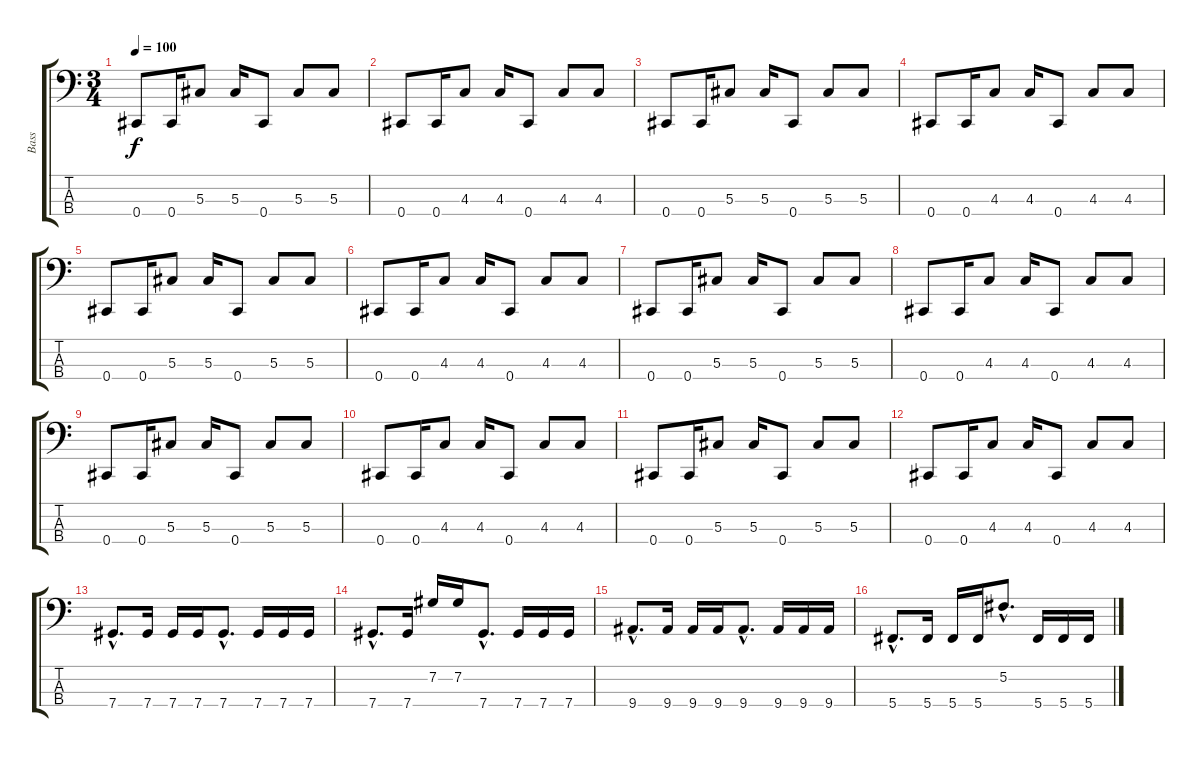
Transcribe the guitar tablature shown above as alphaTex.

\track ("Bass" "Bass") {instrument electricbasspick}
\staff {score tabs}
\tuning (Gb2 Db2 Ab1 Db1) {hide}
\ts (3 4)
\tempo 100
\clef f4
\ks c
0.4.8{dy f instrument electricbasspick} 0.4.16 5.3.8 5.3.16 0.4.8 5.3.8 5.3.8 |
0.4.8 0.4.16 4.3.8 4.3.16 0.4.8 4.3.8 4.3.8 |
0.4.8 0.4.16 5.3.8 5.3.16 0.4.8 5.3.8 5.3.8 |
0.4.8 0.4.16 4.3.8 4.3.16 0.4.8 4.3.8 4.3.8 |
0.4.8 0.4.16 5.3.8 5.3.16 0.4.8 5.3.8 5.3.8 |
0.4.8 0.4.16 4.3.8 4.3.16 0.4.8 4.3.8 4.3.8 |
0.4.8 0.4.16 5.3.8 5.3.16 0.4.8 5.3.8 5.3.8 |
0.4.8 0.4.16 4.3.8 4.3.16 0.4.8 4.3.8 4.3.8 |
0.4.8 0.4.16 5.3.8 5.3.16 0.4.8 5.3.8 5.3.8 |
0.4.8 0.4.16 4.3.8 4.3.16 0.4.8 4.3.8 4.3.8 |
0.4.8 0.4.16 5.3.8 5.3.16 0.4.8 5.3.8 5.3.8 |
0.4.8 0.4.16 4.3.8 4.3.16 0.4.8 4.3.8 4.3.8 |
7.4{hac}.8{d} 7.4.16 7.4.16 7.4.16 7.4{hac}.8{d} 7.4.16 7.4.16 7.4.16 |
7.4{hac}.8{d} 7.4.16 7.2.16 7.2.16 7.4{hac}.8{d} 7.4.16 7.4.16 7.4.16 |
9.4{hac}.8{d} 9.4.16 9.4.16 9.4.16 9.4{hac}.8{d} 9.4.16 9.4.16 9.4.16 |
5.4{hac}.8{d} 5.4.16 5.4.16 5.4.16 5.2{hac}.8{d} 5.4.16 5.4.16 5.4.16
